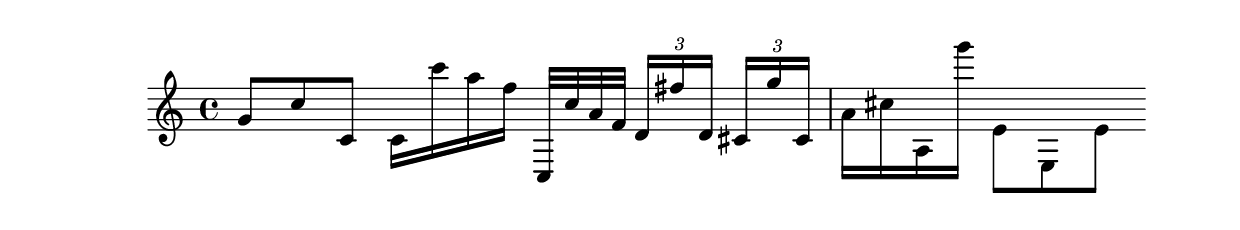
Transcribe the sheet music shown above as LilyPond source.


\version "2.19.21"
\header{
texidoc="
Beams should behave reasonably well, even under extreme circumstances.
Stems may be short, but noteheads should never touch the beam.  Note that
under normal circumstances, these beams would get knees.  Here
@code{Beam.auto-knee-gap} was set to false.
"
}

\layout{
  %%    ragged-right = ##t
  ragged-right = ##t
}

extreme = \relative {
  \stemNeutral
   g'8[ c c,]
   c16[ c'' a f]
  \stemUp 
   c,,32[ c'' a f]

  %%%%%%%
  \stemNeutral
  \tuplet 3/2{ d16[ fis' d,]} \tuplet 3/2{ cis[ g'' cis,,]}
  a'16 cis a, g''' % Used to give a nice beam directed upwards.
  \stemNeutral

  \transpose c c {
	  \stemDown  e'8[ e e']
      }
}

{
				% If we want to test extreme beams,
				% we should not have them auto-kneed
  \override Beam.auto-knee-gap = ##f
  \extreme
}
